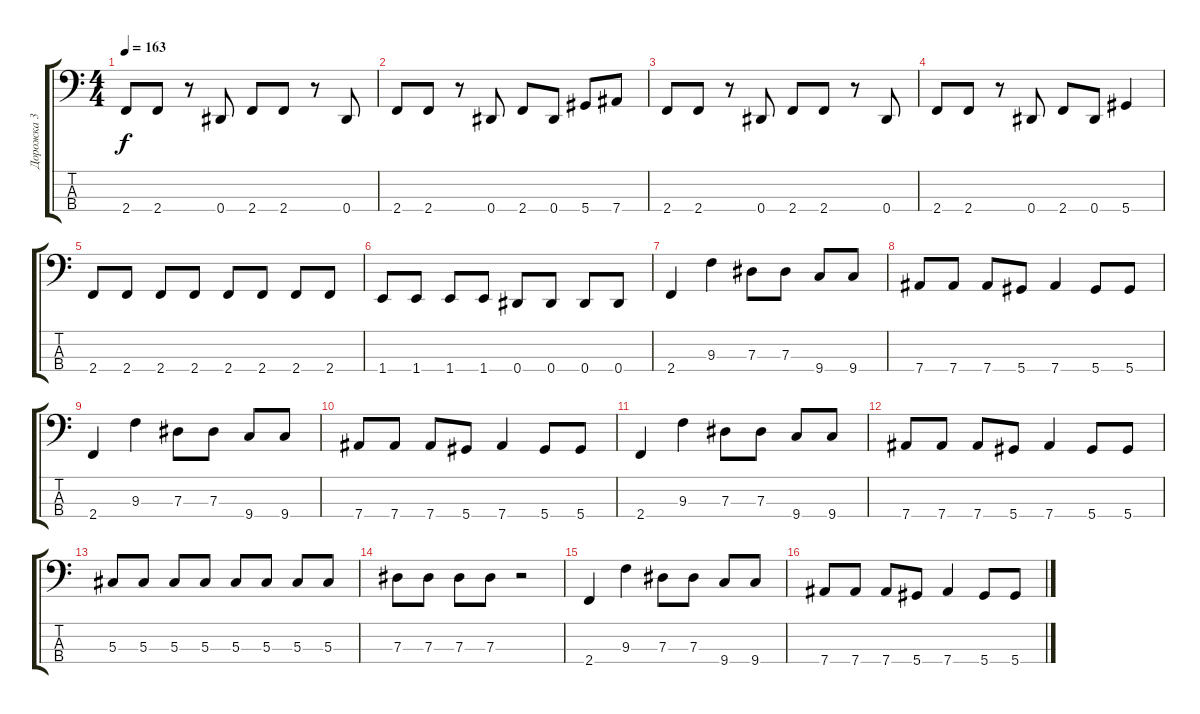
\track ("Дорожка 3" "Дорожка 3") {instrument slapbass2}
\staff {score tabs}
\tuning (Gb2 Db2 Ab1 Eb1) {hide}
\ts (4 4)
\tempo 163
\clef f4
\ks c
2.4.8{dy f} 2.4.8 r.8 0.4.8 2.4.8 2.4.8 r.8 0.4.8 |
2.4.8 2.4.8 r.8 0.4.8 2.4.8 0.4.8 5.4.8 7.4.8 |
2.4.8 2.4.8 r.8 0.4.8 2.4.8 2.4.8 r.8 0.4.8 |
2.4.8 2.4.8 r.8 0.4.8 2.4.8 0.4.8 5.4.4 |
2.4.8 2.4.8 2.4.8 2.4.8 2.4.8 2.4.8 2.4.8 2.4.8 |
1.4.8 1.4.8 1.4.8 1.4.8 0.4.8 0.4.8 0.4.8 0.4.8 |
2.4.4 9.3.4 7.3.8 7.3.8 9.4.8 9.4.8 |
7.4.8 7.4.8 7.4.8 5.4.8 7.4.4 5.4.8 5.4.8 |
2.4.4 9.3.4 7.3.8 7.3.8 9.4.8 9.4.8 |
7.4.8 7.4.8 7.4.8 5.4.8 7.4.4 5.4.8 5.4.8 |
2.4.4 9.3.4 7.3.8 7.3.8 9.4.8 9.4.8 |
7.4.8 7.4.8 7.4.8 5.4.8 7.4.4 5.4.8 5.4.8 |
5.3.8 5.3.8 5.3.8 5.3.8 5.3.8 5.3.8 5.3.8 5.3.8 |
7.3.8 7.3.8 7.3.8 7.3.8 r.2 |
2.4.4 9.3.4 7.3.8 7.3.8 9.4.8 9.4.8 |
7.4.8 7.4.8 7.4.8 5.4.8 7.4.4 5.4.8 5.4.8
